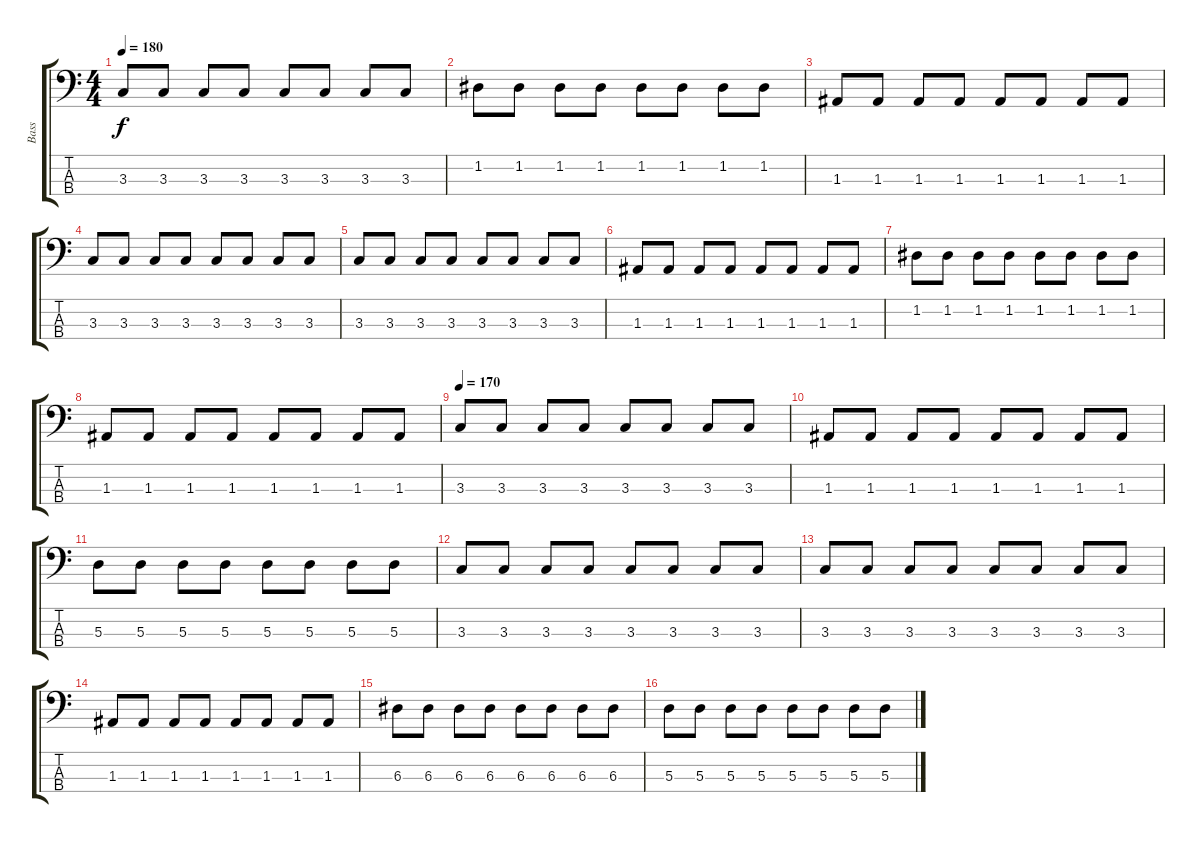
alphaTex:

\track ("Bass" "Bass") {instrument electricbasspick}
\staff {score tabs}
\tuning (G2 D2 A1 E1) {hide}
\ts (4 4)
\tempo 180
\clef f4
\ks c
3.3.8{dy f} 3.3.8 3.3.8 3.3.8 3.3.8 3.3.8 3.3.8 3.3.8 |
1.2.8 1.2.8 1.2.8 1.2.8 1.2.8 1.2.8 1.2.8 1.2.8 |
1.3.8 1.3.8 1.3.8 1.3.8 1.3.8 1.3.8 1.3.8 1.3.8 |
3.3.8 3.3.8 3.3.8 3.3.8 3.3.8 3.3.8 3.3.8 3.3.8 |
3.3.8 3.3.8 3.3.8 3.3.8 3.3.8 3.3.8 3.3.8 3.3.8 |
1.3.8 1.3.8 1.3.8 1.3.8 1.3.8 1.3.8 1.3.8 1.3.8 |
1.2.8 1.2.8 1.2.8 1.2.8 1.2.8 1.2.8 1.2.8 1.2.8 |
1.3.8 1.3.8 1.3.8 1.3.8 1.3.8 1.3.8 1.3.8 1.3.8 |
\tempo 170
3.3.8 3.3.8 3.3.8 3.3.8 3.3.8 3.3.8 3.3.8 3.3.8 |
1.3.8 1.3.8 1.3.8 1.3.8 1.3.8 1.3.8 1.3.8 1.3.8 |
5.3.8 5.3.8 5.3.8 5.3.8 5.3.8 5.3.8 5.3.8 5.3.8 |
3.3.8 3.3.8 3.3.8 3.3.8 3.3.8 3.3.8 3.3.8 3.3.8 |
3.3.8 3.3.8 3.3.8 3.3.8 3.3.8 3.3.8 3.3.8 3.3.8 |
1.3.8 1.3.8 1.3.8 1.3.8 1.3.8 1.3.8 1.3.8 1.3.8 |
6.3.8 6.3.8 6.3.8 6.3.8 6.3.8 6.3.8 6.3.8 6.3.8 |
5.3.8 5.3.8 5.3.8 5.3.8 5.3.8 5.3.8 5.3.8 5.3.8
